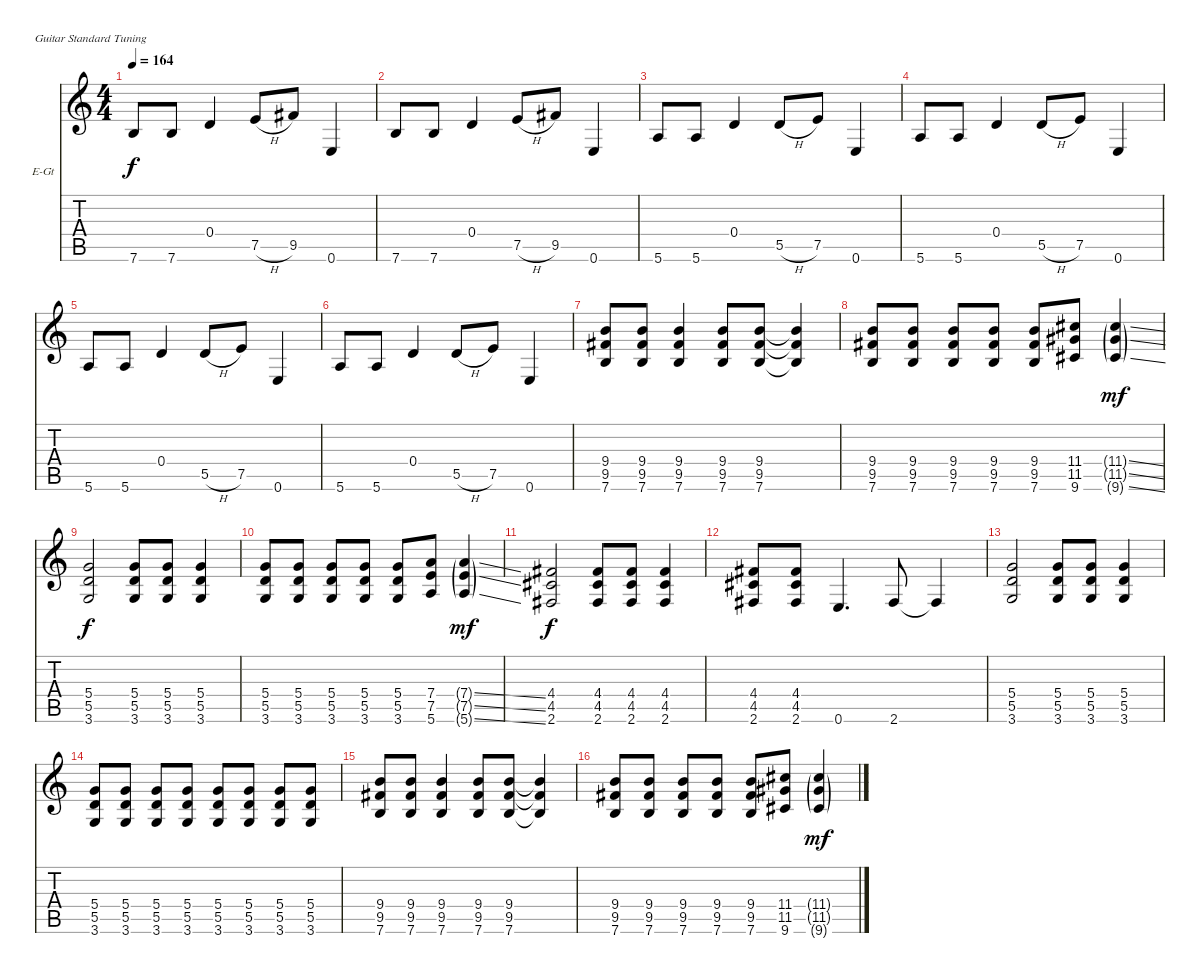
\defaultSystemsLayout 4
\bracketExtendMode nobrackets
\firstSystemTrackNameOrientation horizontal
\otherSystemsTrackNameOrientation horizontal
\track ("Stone Gossard (Drive)" "E-Gt") {instrument overdrivenguitar}
\staff {score tabs}
\tuning (E4 B3 G3 D3 A2 E2)
\ts (4 4)
\tempo 164
\clef g2
\ks c
7.6.8{dy f} 7.6.8 0.4.4 7.5{h}.8 9.5.8 0.6.4 |
7.6.8 7.6.8 0.4.4 7.5{h}.8 9.5.8 0.6.4 |
5.6.8 5.6.8 0.4.4 5.5{h}.8 7.5.8 0.6.4 |
5.6.8 5.6.8 0.4.4 5.5{h}.8 7.5.8 0.6.4 |
5.6.8 5.6.8 0.4.4 5.5{h}.8 7.5.8 0.6.4 |
5.6.8 5.6.8 0.4.4 5.5{h}.8 7.5.8 0.6.4 |
(9.4 9.5 7.6).8 (9.4 9.5 7.6).8 (9.4 9.5 7.6).4 (9.4 9.5 7.6).8 (9.4 9.5 7.6).8 (9.4{t} 9.5{t} 7.6{t}).4 |
(9.4 9.5 7.6).8 (9.4 9.5 7.6).8 (9.4 9.5 7.6).8 (9.4 9.5 7.6).8 (9.4 9.5 7.6).8 (11.4 11.5 9.6).8 (11.4{ss g} 11.5{ss g} 9.6{ss g}).4{dy mf} |
(5.4 5.5 3.6).2{dy f} (5.4 5.5 3.6).8 (5.4 5.5 3.6).8 (5.4 5.5 3.6).4 |
(5.4 5.5 3.6).8 (5.4 5.5 3.6).8 (5.4 5.5 3.6).8 (5.4 5.5 3.6).8 (5.4 5.5 3.6).8 (7.4 7.5 5.6).8 (7.4{ss g} 7.5{ss g} 5.6{ss g}).4{dy mf} |
(4.4 4.5 2.6).2{dy f} (4.4 4.5 2.6).8 (4.4 4.5 2.6).8 (4.4 4.5 2.6).4 |
(4.4 4.5 2.6).8 (4.4 4.5 2.6).8 0.6.4{d} 2.6.8 2.6{t}.4 |
(5.4 5.5 3.6).2 (5.4 5.5 3.6).8 (5.4 5.5 3.6).8 (5.4 5.5 3.6).4 |
(5.4 5.5 3.6).8 (5.4 5.5 3.6).8 (5.4 5.5 3.6).8 (5.4 5.5 3.6).8 (5.4 5.5 3.6).8 (5.4 5.5 3.6).8 (5.4 5.5 3.6).8 (5.4 5.5 3.6).8 |
(9.4 9.5 7.6).8 (9.4 9.5 7.6).8 (9.4 9.5 7.6).4 (9.4 9.5 7.6).8 (9.4 9.5 7.6).8 (9.4{t} 9.5{t} 7.6{t}).4 |
(9.4 9.5 7.6).8 (9.4 9.5 7.6).8 (9.4 9.5 7.6).8 (9.4 9.5 7.6).8 (9.4 9.5 7.6).8 (11.4 11.5 9.6).8 (11.4{ss g} 11.5{ss g} 9.6{ss g}).4{dy mf}
